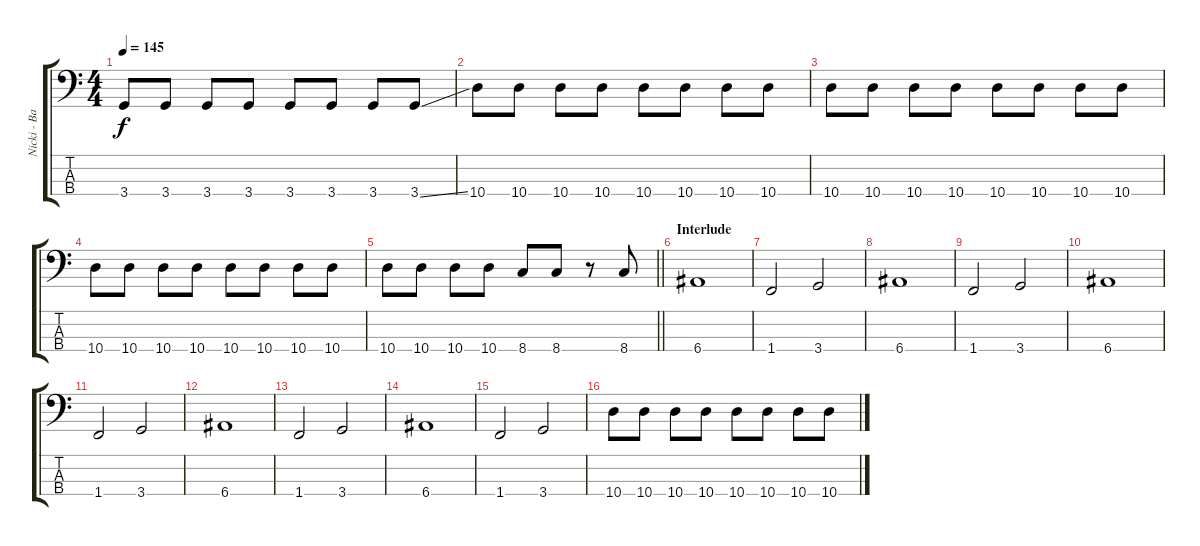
\track ("Nicki - Bass" "Nicki - Ba") {instrument electricbassfinger}
\staff {score tabs}
\tuning (G2 D2 A1 E1) {hide}
\ts (4 4)
\tempo 145
\clef f4
\ks c
3.4.8{dy f} 3.4.8 3.4.8 3.4.8 3.4.8 3.4.8 3.4.8 3.4{ss}.8 |
10.4.8 10.4.8 10.4.8 10.4.8 10.4.8 10.4.8 10.4.8 10.4.8 |
10.4.8 10.4.8 10.4.8 10.4.8 10.4.8 10.4.8 10.4.8 10.4.8 |
10.4.8 10.4.8 10.4.8 10.4.8 10.4.8 10.4.8 10.4.8 10.4.8 |
\barLineRight lightlight
10.4.8 10.4.8 10.4.8 10.4.8 8.4.8 8.4.8 r.8 8.4.8 |
\section ("" "Interlude")
6.4.1 |
1.4.2 3.4.2 |
6.4.1 |
1.4.2 3.4.2 |
6.4.1 |
1.4.2 3.4.2 |
6.4.1 |
1.4.2 3.4.2 |
6.4.1 |
1.4.2 3.4.2 |
10.4.8 10.4.8 10.4.8 10.4.8 10.4.8 10.4.8 10.4.8 10.4.8
